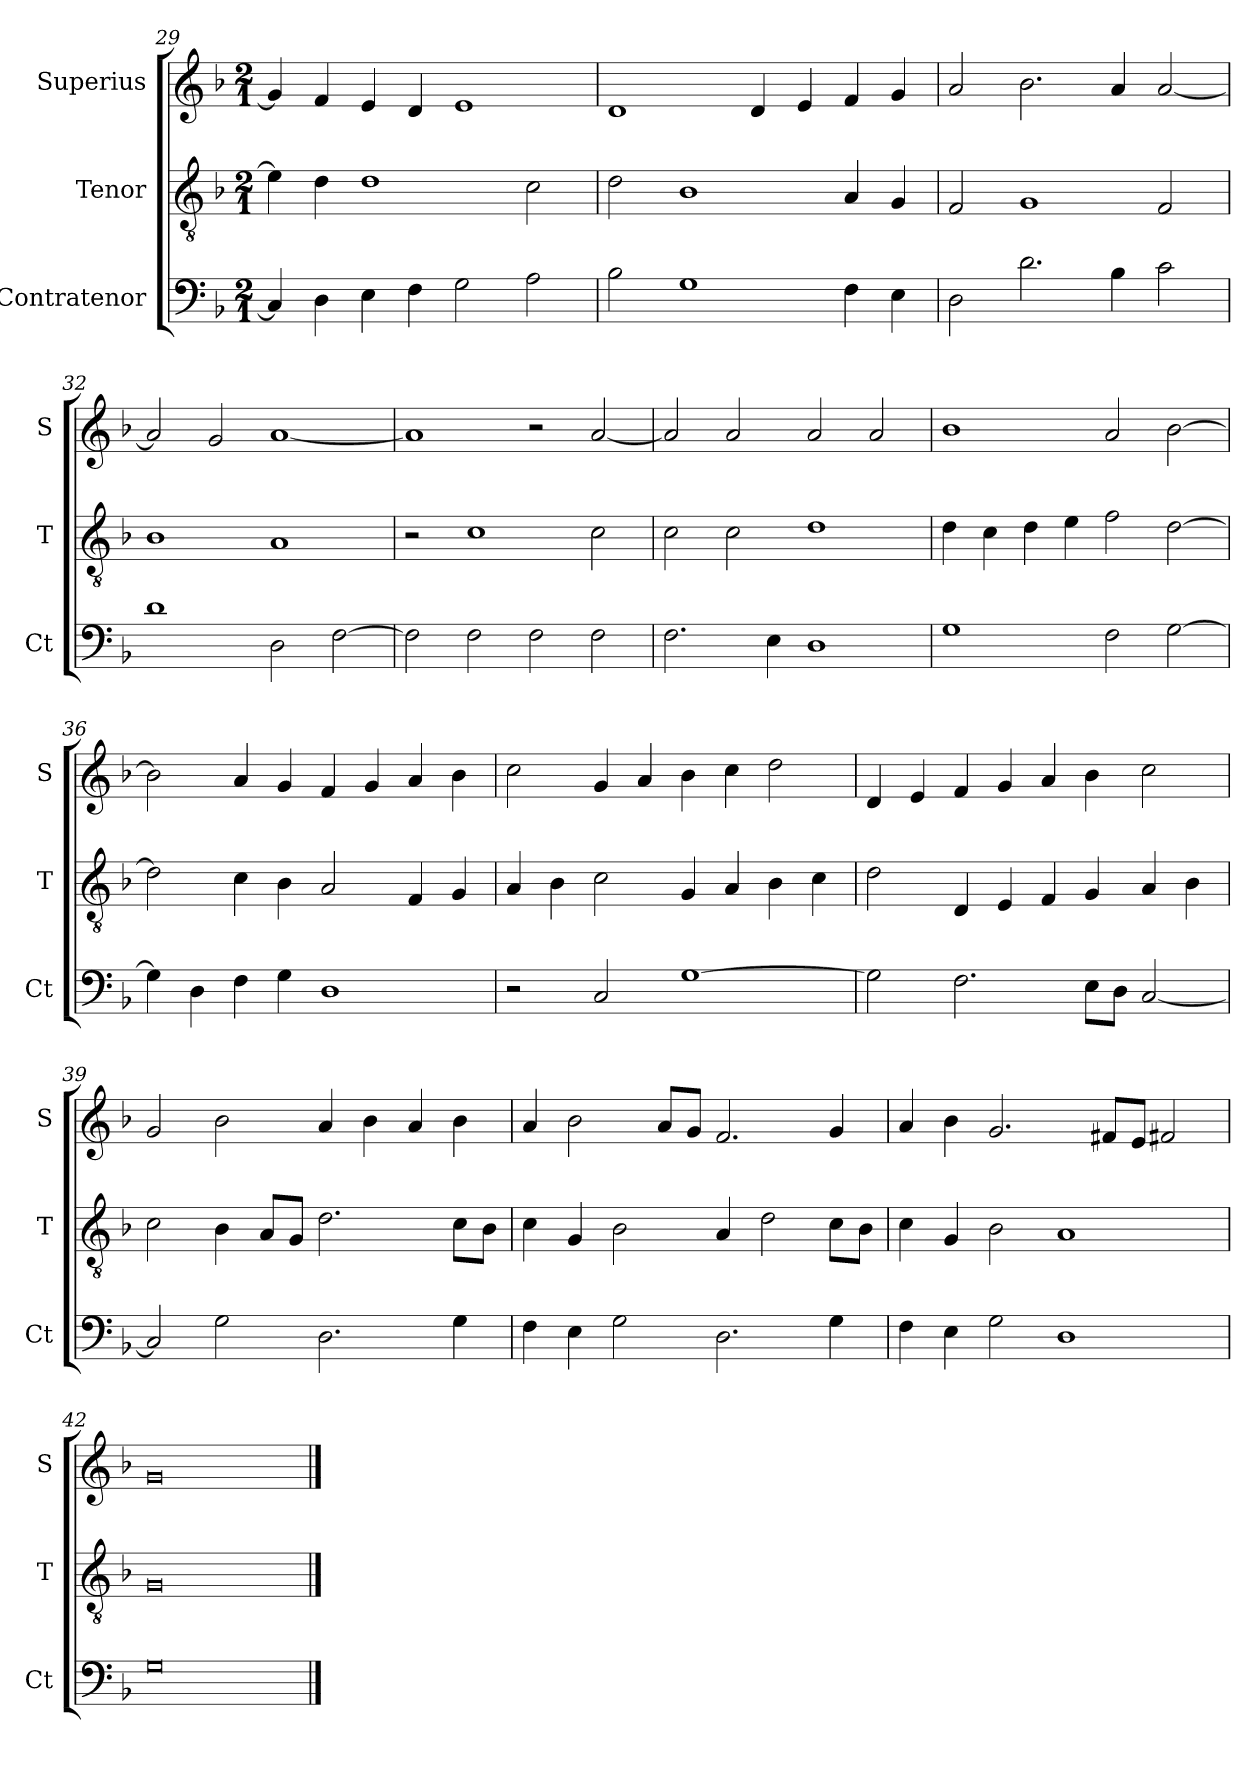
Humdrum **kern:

**kern	**kern	**kern
*part3	*part2	*part1
*staff3	*staff2	*staff1
*I"Contratenor	*I"Tenor	*I"Superius
*I'Ct	*I'T	*I'S
*clefF4	*clefGv2	*clefG2
*k[b-]	*k[b-]	*k[b-]
*M2/1	*M2/1	*M2/1
=29	=29	=29
4C/]	4e\]	4g/]
4D\	4d\	4f/
4E\	1d	4e/
4F\	.	4d/
2G\	.	1e
2A\	2c\	.
=30	=30	=30
2B-\	2d\	1d
1G	1B-	.
.	.	4d/
.	.	4e/
4F\	4A/	4f/
4E\	4G/	4g/
=31	=31	=31
2D\	2F/	2a/
2.d\	1G	2.b-\
4B-\	.	4a/
2c\	2F/	[2a/
=32	=32	=32
1d	1B-	2a/]
.	.	2g/
2D\	1A	[1a
[2F\	.	.
=33	=33	=33
2F\]	2r	1a]
2F\	1c	.
2F\	.	2r
2F\	2c\	[2a/
=34	=34	=34
2.F\	2c\	2a/]
.	2c\	2a/
4E\	.	.
1D	1d	2a/
.	.	2a/
=35	=35	=35
1G	4d\	1b-
.	4c\	.
.	4d\	.
.	4e\	.
2F\	2f\	2a/
[2G\	[2d\	[2b-\
=36	=36	=36
4G\]	2d\]	2b-\]
4D\	.	.
4F\	4c\	4a/
4G\	4B-\	4g/
1D	2A/	4f/
.	.	4g/
.	4F/	4a/
.	4G/	4b-\
=37	=37	=37
2r	4A/	2cc\
.	4B-\	.
2C/	2c\	4g/
.	.	4a/
[1G	4G/	4b-\
.	4A/	4cc\
.	4B-\	2dd\
.	4c\	.
=38	=38	=38
2G\]	2d\	4d/
.	.	4e/
2.F\	4D/	4f/
.	4E/	4g/
.	4F/	4a/
8E\L	4G/	4b-\
8D\J	.	.
[2C/	4A/	2cc\
.	4B-\	.
=39	=39	=39
2C/]	2c\	2g/
2G\	4B-\	2b-\
.	8A/L	.
.	8G/J	.
2.D\	2.d\	4a/
.	.	4b-\
.	.	4a/
4G\	8c\L	4b-\
.	8B-\J	.
=40	=40	=40
4F\	4c\	4a/
4E\	4G/	2b-\
2G\	2B-\	.
.	.	8a/L
.	.	8g/J
2.D\	4A/	2.f/
.	2d\	.
4G\	8c\L	4g/
.	8B-\J	.
=41	=41	=41
4F\	4c\	4a/
4E\	4G/	4b-\
2G\	2B-\	2.g/
1D	1A	.
.	.	8f#X/L
.	.	8e/J
.	.	2f#X/
=42	=42	=42
0G	0G	0g
==	==	==
*-	*-	*-
